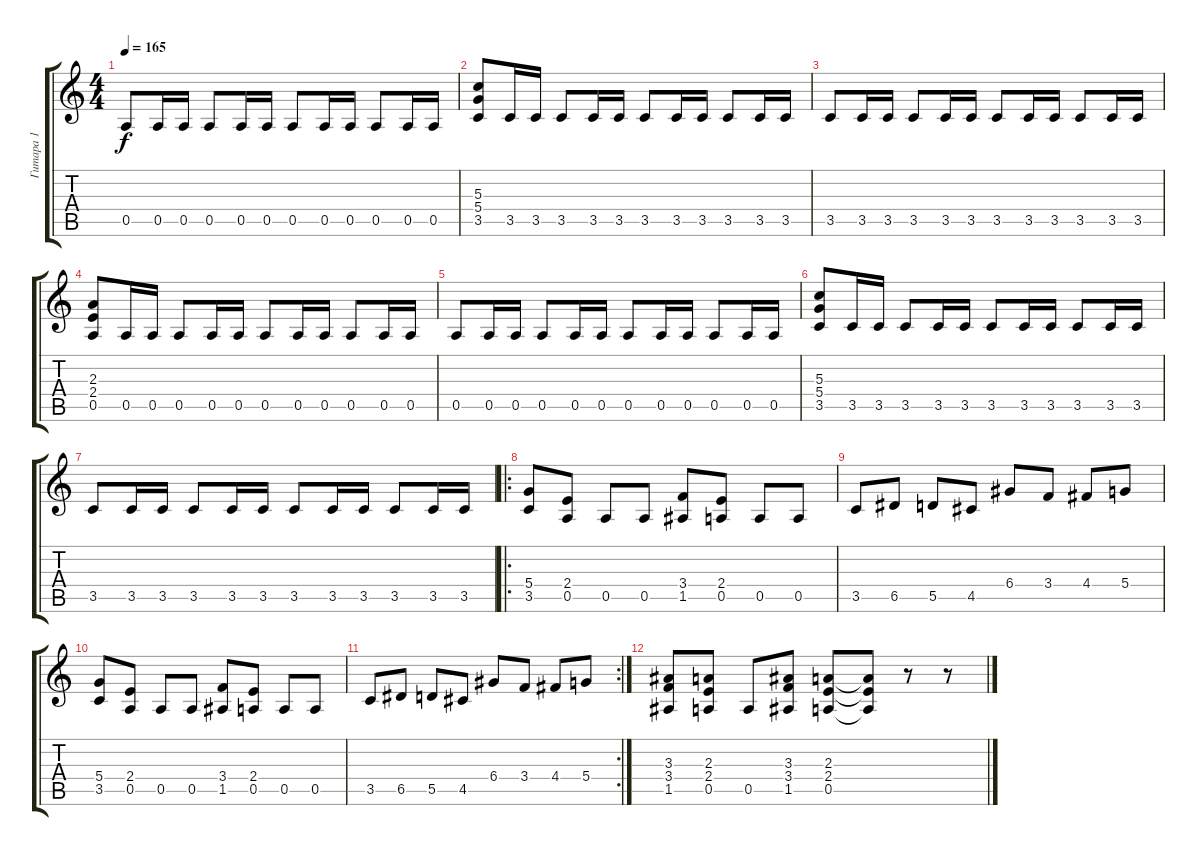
\track ("Гитара 1" "Гитара 1") {instrument distortionguitar}
\staff {score tabs}
\tuning (E4 B3 G3 D3 A2 E2) {hide}
\ts (4 4)
\tempo 165
\clef g2
\ks c
0.5.8{dy f} 0.5.16 0.5.16 0.5.8 0.5.16 0.5.16 0.5.8 0.5.16 0.5.16 0.5.8 0.5.16 0.5.16 |
(5.3 5.4 3.5).8 3.5.16 3.5.16 3.5.8 3.5.16 3.5.16 3.5.8 3.5.16 3.5.16 3.5.8 3.5.16 3.5.16 |
3.5.8 3.5.16 3.5.16 3.5.8 3.5.16 3.5.16 3.5.8 3.5.16 3.5.16 3.5.8 3.5.16 3.5.16 |
(2.3 2.4 0.5).8 0.5.16 0.5.16 0.5.8 0.5.16 0.5.16 0.5.8 0.5.16 0.5.16 0.5.8 0.5.16 0.5.16 |
0.5.8 0.5.16 0.5.16 0.5.8 0.5.16 0.5.16 0.5.8 0.5.16 0.5.16 0.5.8 0.5.16 0.5.16 |
(5.3 5.4 3.5).8 3.5.16 3.5.16 3.5.8 3.5.16 3.5.16 3.5.8 3.5.16 3.5.16 3.5.8 3.5.16 3.5.16 |
3.5.8 3.5.16 3.5.16 3.5.8 3.5.16 3.5.16 3.5.8 3.5.16 3.5.16 3.5.8 3.5.16 3.5.16 |
\ro
(5.4 3.5).8 (2.4 0.5).8 0.5.8 0.5.8 (3.4 1.5).8 (2.4 0.5).8 0.5.8 0.5.8 |
3.5.8 6.5.8 5.5.8 4.5.8 6.4.8 3.4.8 4.4.8 5.4.8 |
(5.4 3.5).8 (2.4 0.5).8 0.5.8 0.5.8 (3.4 1.5).8 (2.4 0.5).8 0.5.8 0.5.8 |
\rc 2
3.5.8 6.5.8 5.5.8 4.5.8 6.4.8 3.4.8 4.4.8 5.4.8 |
(3.3 3.4 1.5).8 (2.3 2.4 0.5).8 0.5.8 (3.3 3.4 1.5).8 (2.3 2.4 0.5).8 (2.3{t} 2.4{t} 0.5{t}).8 r.8 r.8
